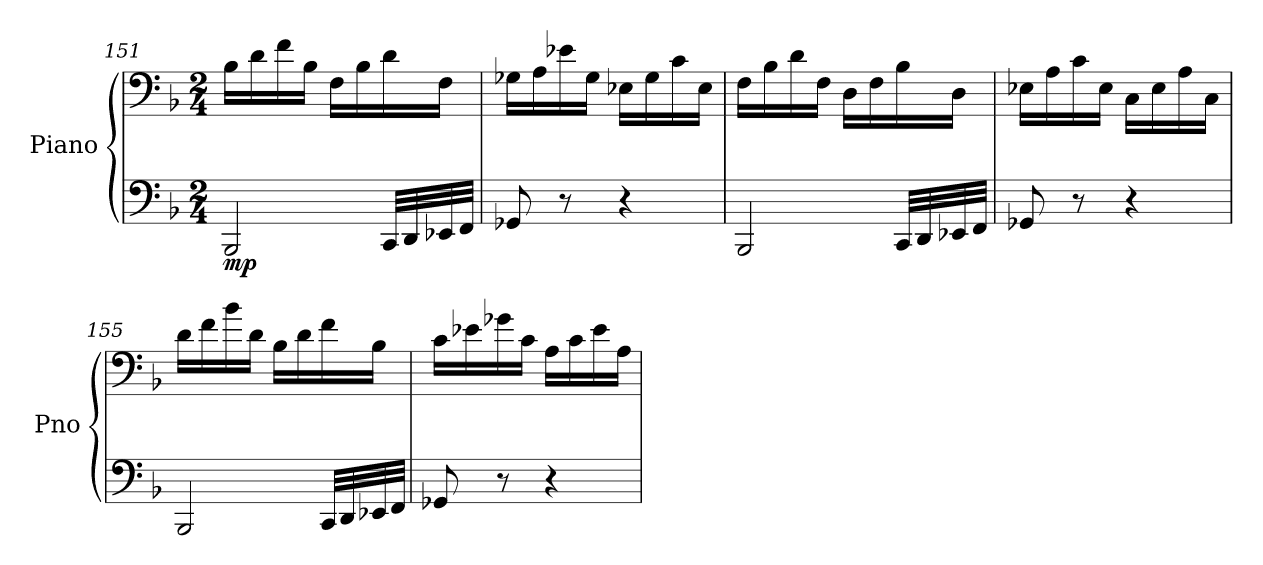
**kern	**kern	**dynam
*part1	*part1	*part1
*staff2	*staff1	*staff1/2
*I"Piano	*	*
*I'Pno	*	*
*clefF4	*clefF4	*
*k[b-]	*k[b-]	*
*M2/4	*M2/4	*
=151	=151	=151
*^	*	*
!	!	!	!LO:DY:b=2
2BBB-/	4.ryy	16B-\LL	mp
.	.	16d\	.
.	.	16f\	.
.	.	16B-\JJ	.
.	.	16F\LL	.
.	.	16B-\	.
.	32CC/LLL	16d\	.
.	32DD/	.	.
.	32EE-X/	16F\JJ	.
.	32FF/JJJ	.	.
*v	*v	*	*
=152	=152	=152
8GG-X/	16G-X\LL	.
.	16A\	.
8r	16e-X\	.
.	16G-\JJ	.
4r	16E-X\LL	.
.	16G-\	.
.	16c\	.
.	16E-\JJ	.
!!LO:PB:g=z
=153	=153	=153
*^	*	*
2BBB-/	4.ryy	16F\LL	.
.	.	16B-\	.
.	.	16d\	.
.	.	16F\JJ	.
.	.	16D\LL	.
.	.	16F\	.
.	32CC/LLL	16B-\	.
.	32DD/	.	.
.	32EE-X/	16D\JJ	.
.	32FF/JJJ	.	.
*v	*v	*	*
=154	=154	=154
8GG-X/	16E-X\LL	.
.	16A\	.
8r	16c\	.
.	16E-\JJ	.
4r	16C\LL	.
.	16E-\	.
.	16A\	.
.	16C\JJ	.
=155	=155	=155
*^	*	*
2BBB-/	4.ryy	16d\LL	.
.	.	16f\	.
.	.	16b-\	.
.	.	16d\JJ	.
.	.	16B-\LL	.
.	.	16d\	.
.	32CC/LLL	16f\	.
.	32DD/	.	.
.	32EE-X/	16B-\JJ	.
.	32FF/JJJ	.	.
*v	*v	*	*
=156	=156	=156
8GG-X/	16c\LL	.
.	16e-X\	.
8r	16g-X\	.
.	16c\JJ	.
4r	16A\LL	.
.	16c\	.
.	16e-\	.
.	16A\JJ	.
=	=	=
*-	*-	*-
